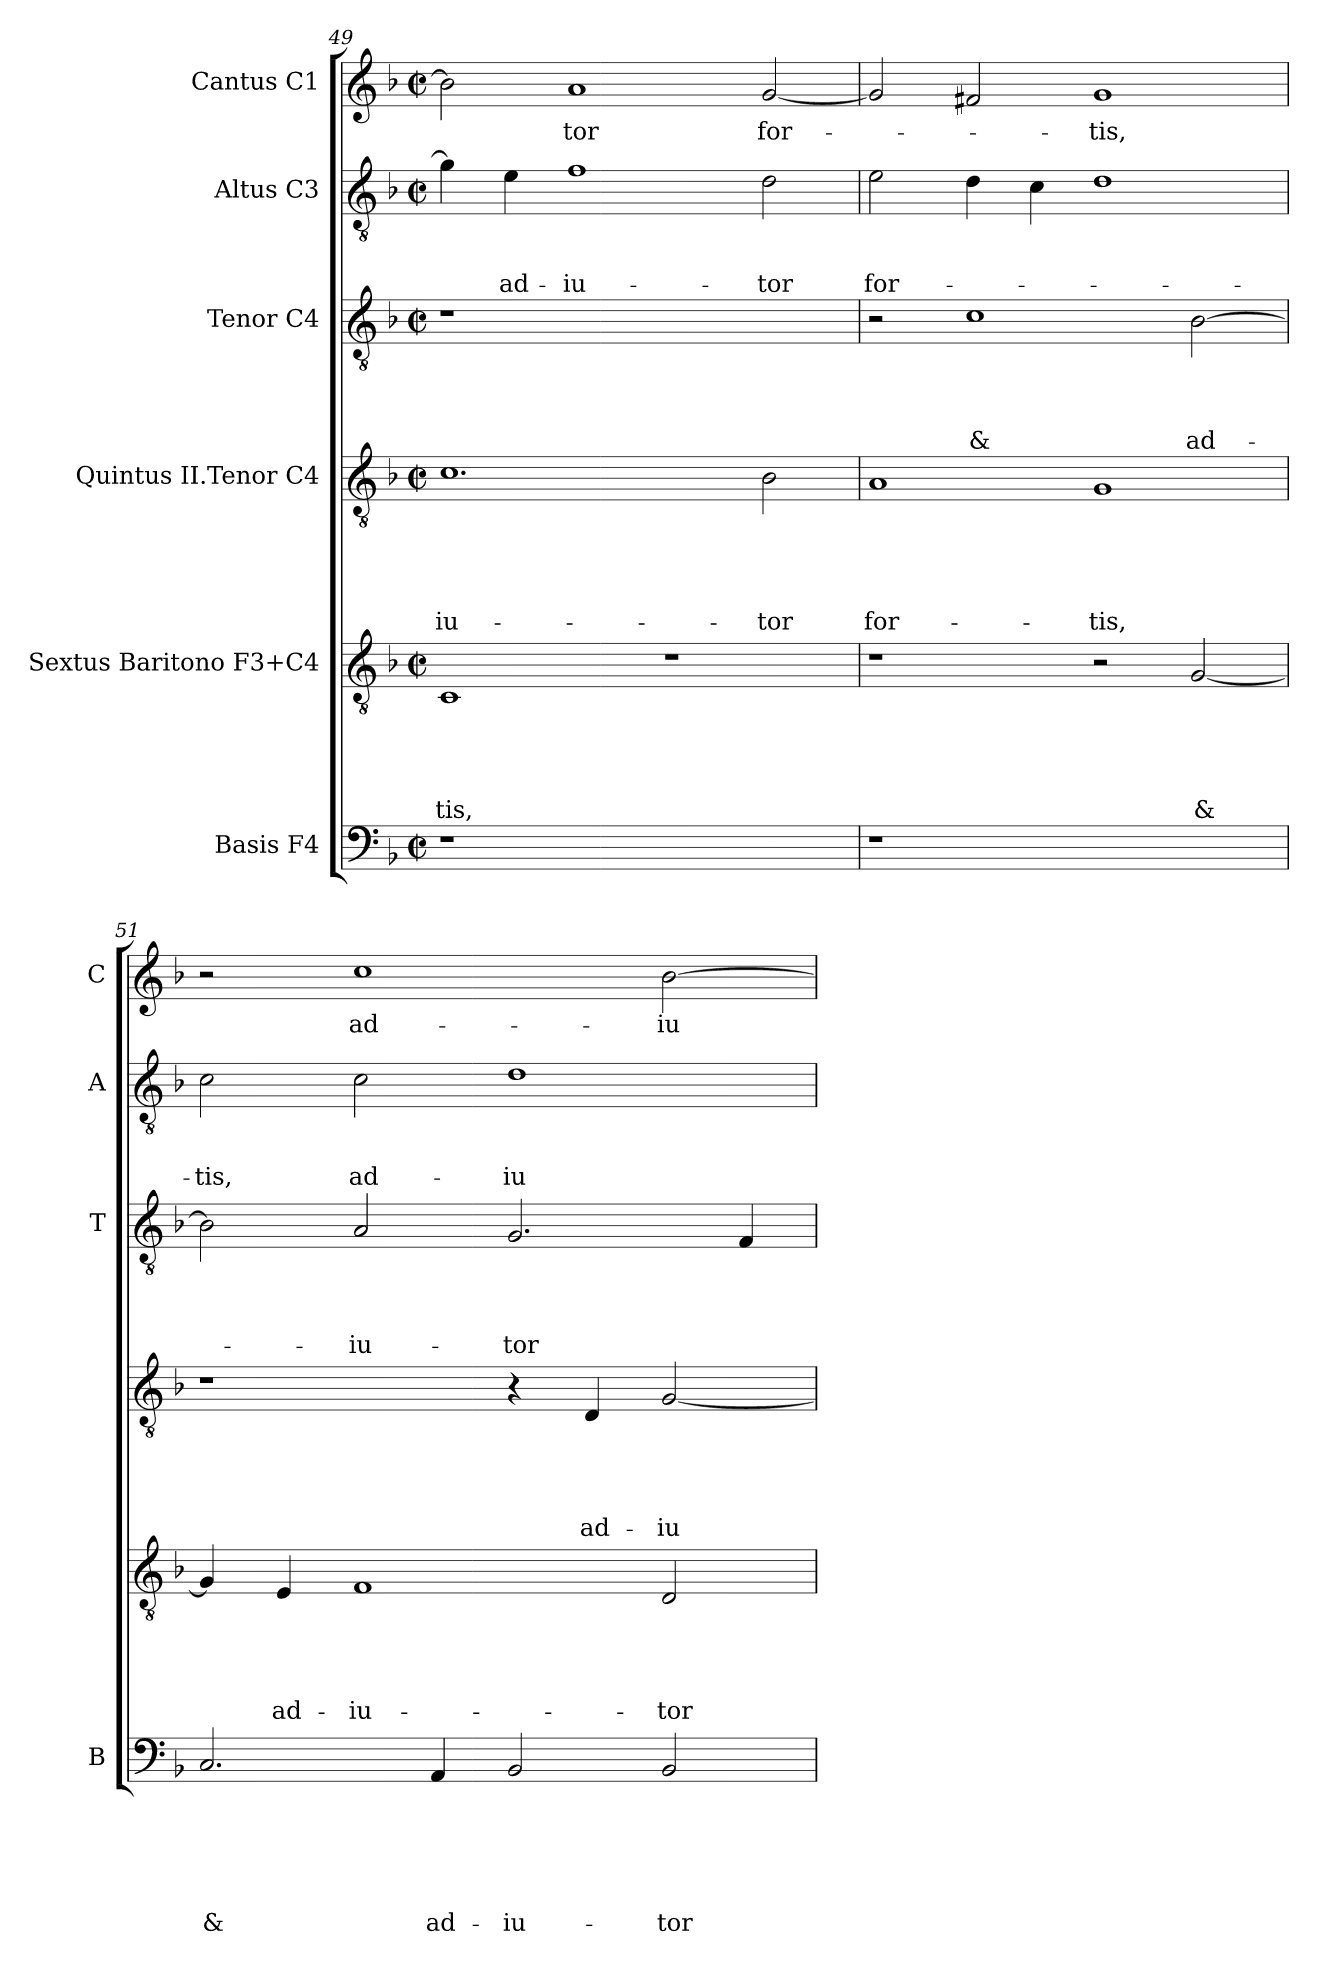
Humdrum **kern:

**kern	**text	**text	**text	**text	**text	**text	**kern	**text	**text	**text	**text	**text	**kern	**text	**text	**text	**text	**text	**kern	**text	**text	**text	**text	**kern	**text	**text	**text	**kern	**text
*part6	*part6	*part6	*part6	*part6	*part6	*part6	*part5	*part5	*part5	*part5	*part5	*part5	*part4	*part4	*part4	*part4	*part4	*part4	*part3	*part3	*part3	*part3	*part3	*part2	*part2	*part2	*part2	*part1	*part1
*staff6	*staff6	*staff6	*staff6	*staff6	*staff6	*staff6	*staff5	*staff5	*staff5	*staff5	*staff5	*staff5	*staff4	*staff4	*staff4	*staff4	*staff4	*staff4	*staff3	*staff3	*staff3	*staff3	*staff3	*staff2	*staff2	*staff2	*staff2	*staff1	*staff1
*I"Basis F4	*	*	*	*	*	*	*I"Sextus Baritono F3+C4	*	*	*	*	*	*I"Quintus II.Tenor C4	*	*	*	*	*	*I"Tenor C4	*	*	*	*	*I"Altus C3	*	*	*	*I"Cantus C1	*
*I'B	*	*	*	*	*	*	*	*	*	*	*	*	*	*	*	*	*	*	*I'T	*	*	*	*	*I'A	*	*	*	*I'C	*
*clefF4	*	*	*	*	*	*	*clefGv2	*	*	*	*	*	*clefGv2	*	*	*	*	*	*clefGv2	*	*	*	*	*clefGv2	*	*	*	*clefG2	*
*k[b-]	*	*	*	*	*	*	*k[b-]	*	*	*	*	*	*k[b-]	*	*	*	*	*	*k[b-]	*	*	*	*	*k[b-]	*	*	*	*k[b-]	*
*F:	*	*	*	*	*	*	*F:	*	*	*	*	*	*F:	*	*	*	*	*	*F:	*	*	*	*	*F:	*	*	*	*F:	*
*M2/2	*	*	*	*	*	*	*M2/2	*	*	*	*	*	*M2/2	*	*	*	*	*	*M2/2	*	*	*	*	*M2/2	*	*	*	*M2/2	*
*met(c|)	*	*	*	*	*	*	*met(c|)	*	*	*	*	*	*met(c|)	*	*	*	*	*	*met(c|)	*	*	*	*	*met(c|)	*	*	*	*met(c|)	*
=49	=49	=49	=49	=49	=49	=49	=49	=49	=49	=49	=49	=49	=49	=49	=49	=49	=49	=49	=49	=49	=49	=49	=49	=49	=49	=49	=49	=49	=49
!	!	!	!	!	!	!	!	!	!	!	!	!LO:LY:b	!	!	!	!	!	!LO:LY:b	!	!	!	!	!	!	!	!	!	!	!
1r	.	.	.	.	.	.	1C	.	.	.	.	-tis,	1.c	.	.	.	.	-iu-	1r	.	.	.	.	4g\]	.	.	.	2b-\]	.
!	!	!	!	!	!	!	!	!	!	!	!	!	!	!	!	!	!	!	!	!	!	!	!	!	!	!	!LO:LY:b	!	!
.	.	.	.	.	.	.	.	.	.	.	.	.	.	.	.	.	.	.	.	.	.	.	.	4e\	.	.	ad-	.	.
!	!	!	!	!	!	!	!	!	!	!	!	!	!	!	!	!	!	!	!	!	!	!	!	!	!	!	!LO:LY:b	!	!LO:LY:b
.	.	.	.	.	.	.	.	.	.	.	.	.	.	.	.	.	.	.	.	.	.	.	.	1f	.	.	-iu-	1a	-tor
1ryy	.	.	.	.	.	.	1r	.	.	.	.	.	.	.	.	.	.	.	1ryy	.	.	.	.	.	.	.	.	.	.
!	!	!	!	!	!	!	!	!	!	!	!	!	!	!	!	!	!	!LO:LY:b	!	!	!	!	!	!	!	!	!LO:LY:b	!	!LO:LY:b
.	.	.	.	.	.	.	.	.	.	.	.	.	2B-\	.	.	.	.	-tor	.	.	.	.	.	2d\	.	.	-tor	[2g/	for-
!!LO:PB:g=z
=50	=50	=50	=50	=50	=50	=50	=50	=50	=50	=50	=50	=50	=50	=50	=50	=50	=50	=50	=50	=50	=50	=50	=50	=50	=50	=50	=50	=50	=50
!	!	!	!	!	!	!	!	!	!	!	!	!	!	!	!	!	!	!LO:LY:b	!	!	!	!	!	!	!	!	!LO:LY:b	!	!
1r	.	.	.	.	.	.	1r	.	.	.	.	.	1A	.	.	.	.	for-	2r	.	.	.	.	2e\	.	.	for-	2g/]	.
!	!	!	!	!	!	!	!	!	!	!	!	!	!	!	!	!	!	!	!	!	!	!	!LO:LY:b	!	!	!	!	!	!
.	.	.	.	.	.	.	.	.	.	.	.	.	.	.	.	.	.	.	1c	.	.	.	&	4d\	.	.	.	2f#X/	.
.	.	.	.	.	.	.	.	.	.	.	.	.	.	.	.	.	.	.	.	.	.	.	.	4c\	.	.	.	.	.
!	!	!	!	!	!	!	!	!	!	!	!	!	!	!	!	!	!	!LO:LY:b	!	!	!	!	!	!	!	!	!	!	!LO:LY:b
1ryy	.	.	.	.	.	.	2r	.	.	.	.	.	1G	.	.	.	.	-tis,	.	.	.	.	.	1d	.	.	.	1g	-tis,
!	!	!	!	!	!	!	!	!	!	!	!	!LO:LY:b	!	!	!	!	!	!	!	!	!	!	!LO:LY:b	!	!	!	!	!	!
.	.	.	.	.	.	.	[2G/	.	.	.	.	&	.	.	.	.	.	.	[2B-\	.	.	.	ad-	.	.	.	.	.	.
=51	=51	=51	=51	=51	=51	=51	=51	=51	=51	=51	=51	=51	=51	=51	=51	=51	=51	=51	=51	=51	=51	=51	=51	=51	=51	=51	=51	=51	=51
!	!	!	!	!	!	!LO:LY:b	!	!	!	!	!	!	!	!	!	!	!	!	!	!	!	!	!	!	!	!	!LO:LY:b	!	!
2.C/	.	.	.	.	.	&	4G/]	.	.	.	.	.	1r	.	.	.	.	.	2B-\]	.	.	.	.	2c\	.	.	-tis,	2r	.
!	!	!	!	!	!	!	!	!	!	!	!	!LO:LY:b	!	!	!	!	!	!	!	!	!	!	!	!	!	!	!	!	!
.	.	.	.	.	.	.	4E/	.	.	.	.	ad-	.	.	.	.	.	.	.	.	.	.	.	.	.	.	.	.	.
!	!	!	!	!	!	!	!	!	!	!	!	!LO:LY:b	!	!	!	!	!	!	!	!	!	!	!LO:LY:b	!	!	!	!LO:LY:b	!	!LO:LY:b
.	.	.	.	.	.	.	1F	.	.	.	.	-iu-	.	.	.	.	.	.	2A/	.	.	.	-iu-	2c\	.	.	ad-	1cc	ad-
!	!	!	!	!	!	!LO:LY:b	!	!	!	!	!	!	!	!	!	!	!	!	!	!	!	!	!	!	!	!	!	!	!
4AA/	.	.	.	.	.	ad-	.	.	.	.	.	.	.	.	.	.	.	.	.	.	.	.	.	.	.	.	.	.	.
!	!	!	!	!	!	!LO:LY:b	!	!	!	!	!	!	!	!	!	!	!	!	!	!	!	!	!LO:LY:b	!	!	!	!LO:LY:b	!	!
2BB-/	.	.	.	.	.	-iu-	.	.	.	.	.	.	4r	.	.	.	.	.	2.G/	.	.	.	-tor	1d	.	.	-iu-	.	.
!	!	!	!	!	!	!	!	!	!	!	!	!	!	!	!	!	!	!LO:LY:b	!	!	!	!	!	!	!	!	!	!	!
.	.	.	.	.	.	.	.	.	.	.	.	.	4D/	.	.	.	.	ad-	.	.	.	.	.	.	.	.	.	.	.
!	!	!	!	!	!	!LO:LY:b	!	!	!	!	!	!LO:LY:b	!	!	!	!	!	!LO:LY:b	!	!	!	!	!	!	!	!	!	!	!LO:LY:b
2BB-/	.	.	.	.	.	-tor	2D/	.	.	.	.	-tor	[2G/	.	.	.	.	-iu-	.	.	.	.	.	.	.	.	.	[2b-\	-iu-
.	.	.	.	.	.	.	.	.	.	.	.	.	.	.	.	.	.	.	4F/	.	.	.	.	.	.	.	.	.	.
=	=	=	=	=	=	=	=	=	=	=	=	=	=	=	=	=	=	=	=	=	=	=	=	=	=	=	=	=	=
*-	*-	*-	*-	*-	*-	*-	*-	*-	*-	*-	*-	*-	*-	*-	*-	*-	*-	*-	*-	*-	*-	*-	*-	*-	*-	*-	*-	*-	*-
